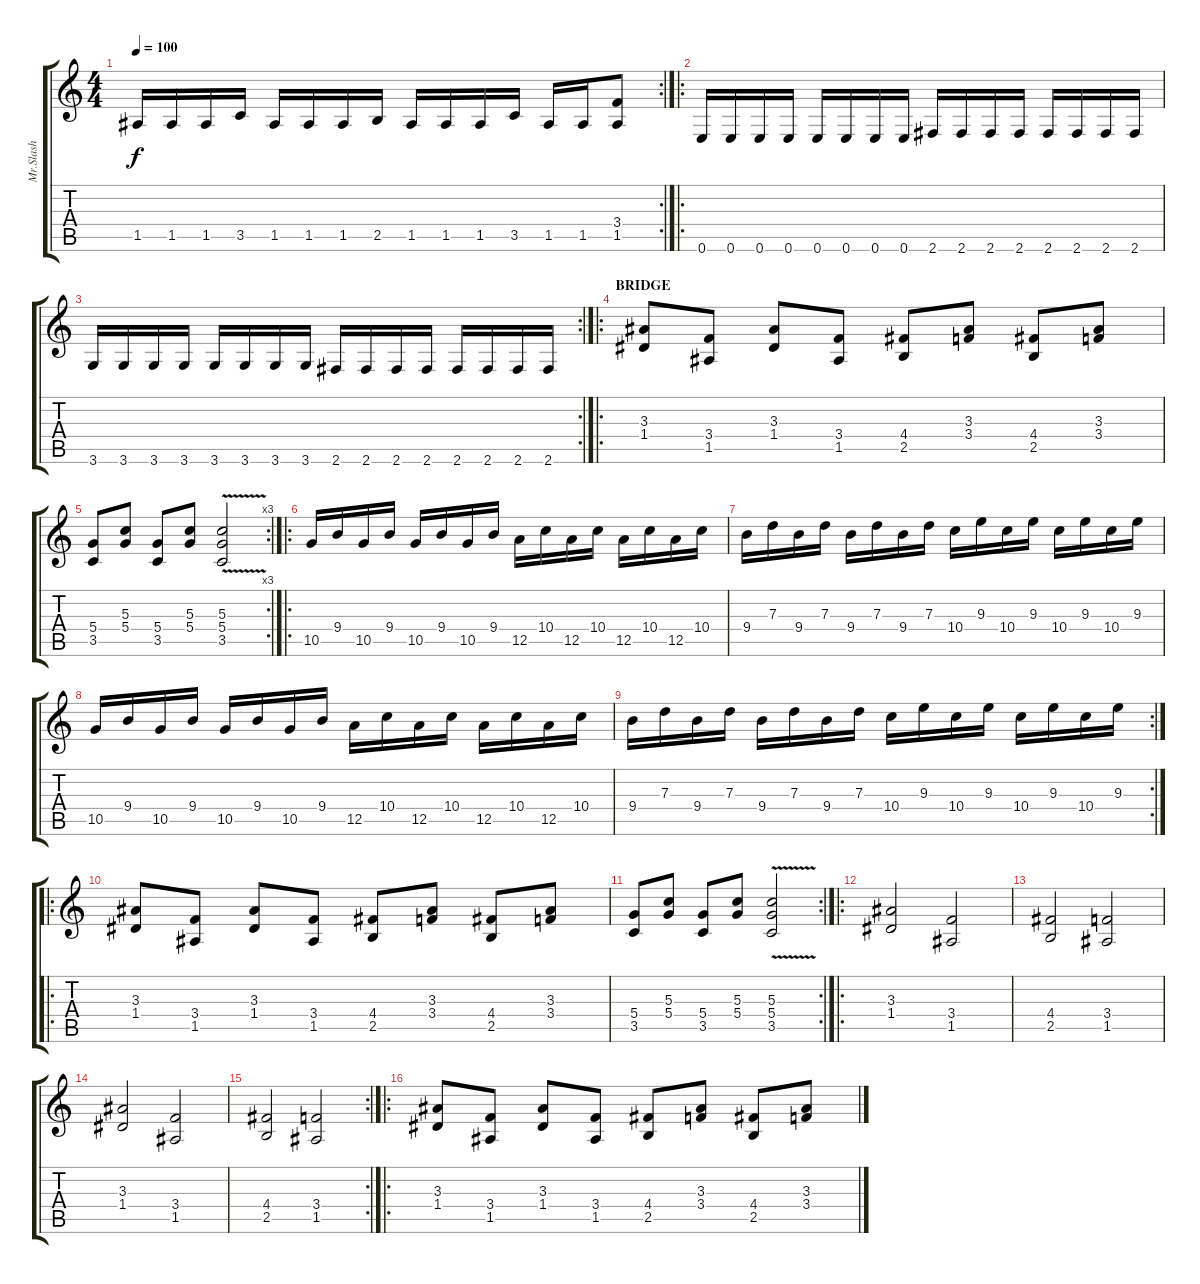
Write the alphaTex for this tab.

\track ("Mr.Slash" "Mr.Slash") {instrument distortionguitar}
\staff {score tabs}
\tuning (E4 B3 G3 D3 A2 E2) {hide}
\rc 2
\ts (4 4)
\tempo 100
\clef g2
\ks c
1.5.16{dy f} 1.5.16 1.5.16 3.5.16 1.5.16 1.5.16 1.5.16 2.5.16 1.5.16 1.5.16 1.5.16 3.5.16 1.5.16 1.5.16 (3.4 1.5).8 |
\ro
0.6.16 0.6.16 0.6.16 0.6.16 0.6.16 0.6.16 0.6.16 0.6.16 2.6.16 2.6.16 2.6.16 2.6.16 2.6.16 2.6.16 2.6.16 2.6.16 |
\rc 2
3.6.16 3.6.16 3.6.16 3.6.16 3.6.16 3.6.16 3.6.16 3.6.16 2.6.16 2.6.16 2.6.16 2.6.16 2.6.16 2.6.16 2.6.16 2.6.16 |
\ro
\section ("" "BRIDGE")
(3.3 1.4).8 (3.4 1.5).8 (3.3 1.4).8 (3.4 1.5).8 (4.4 2.5).8 (3.3 3.4).8 (4.4 2.5).8 (3.3 3.4).8 |
\rc 3
(5.4 3.5).8 (5.3 5.4).8 (5.4 3.5).8 (5.3 5.4).8 (5.3{v} 5.4{v} 3.5{v}).2 |
\ro
\section ("" "")
10.5.16 9.4.16 10.5.16 9.4.16 10.5.16 9.4.16 10.5.16 9.4.16 12.5.16 10.4.16 12.5.16 10.4.16 12.5.16 10.4.16 12.5.16 10.4.16 |
9.4.16 7.3.16 9.4.16 7.3.16 9.4.16 7.3.16 9.4.16 7.3.16 10.4.16 9.3.16 10.4.16 9.3.16 10.4.16 9.3.16 10.4.16 9.3.16 |
10.5.16 9.4.16 10.5.16 9.4.16 10.5.16 9.4.16 10.5.16 9.4.16 12.5.16 10.4.16 12.5.16 10.4.16 12.5.16 10.4.16 12.5.16 10.4.16 |
\rc 2
9.4.16 7.3.16 9.4.16 7.3.16 9.4.16 7.3.16 9.4.16 7.3.16 10.4.16 9.3.16 10.4.16 9.3.16 10.4.16 9.3.16 10.4.16 9.3.16 |
\ro
(3.3 1.4).8 (3.4 1.5).8 (3.3 1.4).8 (3.4 1.5).8 (4.4 2.5).8 (3.3 3.4).8 (4.4 2.5).8 (3.3 3.4).8 |
\rc 2
(5.4 3.5).8 (5.3 5.4).8 (5.4 3.5).8 (5.3 5.4).8 (5.3{v} 5.4{v} 3.5{v}).2 |
\ro
(3.3 1.4).2 (3.4 1.5).2 |
(4.4 2.5).2 (3.4 1.5).2 |
(3.3 1.4).2 (3.4 1.5).2 |
\rc 2
(4.4 2.5).2 (3.4 1.5).2 |
\ro
(3.3 1.4).8 (3.4 1.5).8 (3.3 1.4).8 (3.4 1.5).8 (4.4 2.5).8 (3.3 3.4).8 (4.4 2.5).8 (3.3 3.4).8
